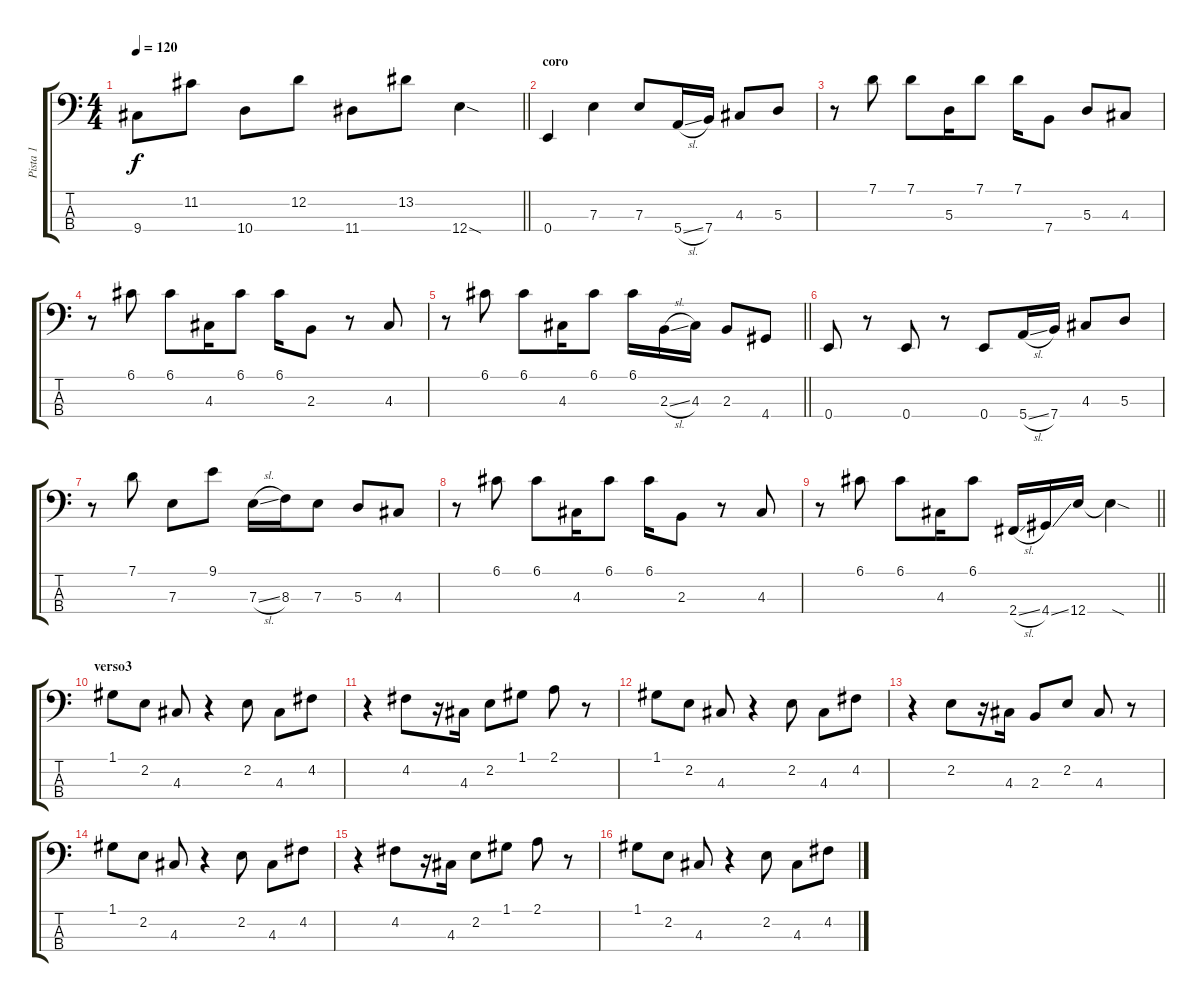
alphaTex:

\track ("Pista 1" "Pista 1") {instrument electricbassfinger}
\staff {score tabs}
\tuning (G2 D2 A1 E1) {hide}
\ts (4 4)
\tempo 120
\clef f4
\barLineRight lightlight
\ks c
9.4.8{dy f} 11.2.8 10.4.8 12.2.8 11.4.8 13.2.8 12.4{sod}.4 |
\section ("" "coro")
0.4.4 7.3.4 7.3.8 5.4{sl}.16 7.4.16 4.3.8 5.3.8 |
r.8 7.1.8 7.1.8 5.3.16 7.1.8 7.1.16 7.4.8 5.3.8 4.3.8 |
r.8 6.1.8 6.1.8 4.3.16 6.1.8 6.1.16 2.3.8 r.8 4.3.8 |
\barLineRight lightlight
r.8 6.1.8 6.1.8 4.3.16 6.1.8 6.1.16 2.3{sl}.16 4.3.16 2.3.8 4.4.8 |
0.4.8 r.8 0.4.8 r.8 0.4.8 5.4{sl}.16 7.4.16 4.3.8 5.3.8 |
r.8 7.1.8 7.3.8 9.1.8 7.3{sl}.16 8.3.16 7.3.8 5.3.8 4.3.8 |
r.8 6.1.8 6.1.8 4.3.16 6.1.8 6.1.16 2.3.8 r.8 4.3.8 |
\barLineRight lightlight
r.8 6.1.8 6.1.8 4.3.16 6.1.8 2.4{sl}.16 4.4{ss}.16 12.4.16 12.4{sod t}.4 |
\section ("" "verso3")
1.1.8 2.2.8 4.3.8 r.4 2.2.8 4.3.8 4.2.8 |
r.4 4.2.8 r.16 4.3.16 2.2.8 1.1.8 2.1.8 r.8 |
1.1.8 2.2.8 4.3.8 r.4 2.2.8 4.3.8 4.2.8 |
r.4 2.2.8 r.16 4.3.16 2.3.8 2.2.8 4.3.8 r.8 |
1.1.8 2.2.8 4.3.8 r.4 2.2.8 4.3.8 4.2.8 |
r.4 4.2.8 r.16 4.3.16 2.2.8 1.1.8 2.1.8 r.8 |
1.1.8 2.2.8 4.3.8 r.4 2.2.8 4.3.8 4.2.8
